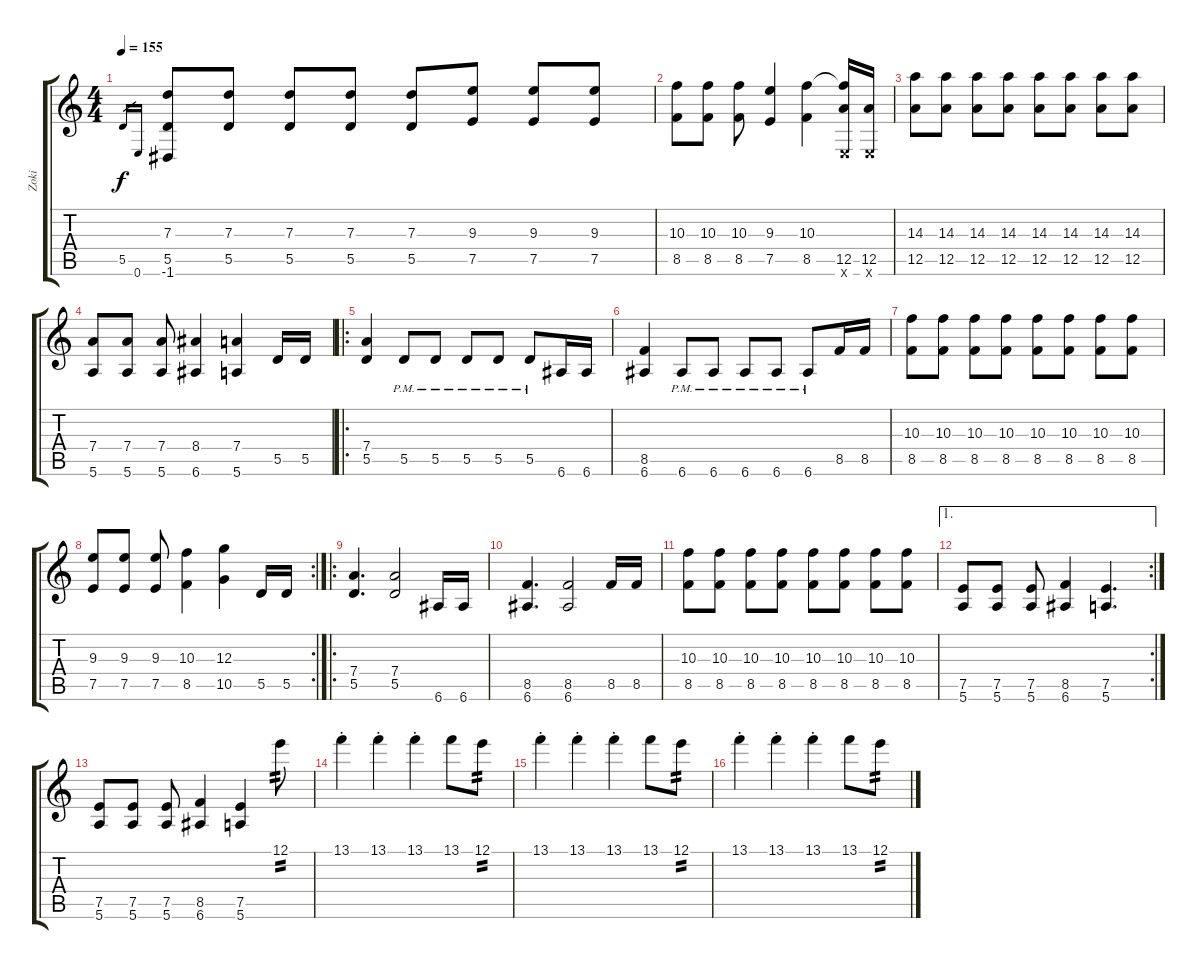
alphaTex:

\track ("Zoki" "Zoki") {instrument distortionguitar}
\staff {score tabs}
\tuning (E4 B3 G3 D3 A2 E2) {hide}
\ts (4 4)
\tempo 155
\clef g2
\ks c
5.5.16{gr dy f} 0.6.16{gr} (7.3 5.5 -1.6).8 (7.3 5.5).8 (7.3 5.5).8 (7.3 5.5).8 (7.3 5.5).8 (9.3 7.5).8 (9.3 7.5).8 (9.3 7.5).8 |
(10.3 8.5).8 (10.3 8.5).8 (10.3 8.5).8 (9.3 7.5).4 (10.3 8.5).4 (10.3{t} 12.5 0.6{x}).16 (12.5 0.6{x}).16 |
(14.3 12.5).8 (14.3 12.5).8 (14.3 12.5).8 (14.3 12.5).8 (14.3 12.5).8 (14.3 12.5).8 (14.3 12.5).8 (14.3 12.5).8 |
(7.4 5.6).8 (7.4 5.6).8 (7.4 5.6).8 (8.4 6.6).4 (7.4 5.6).4 5.5.16 5.5.16 |
\ro
(7.4 5.5).4 5.5{pm}.8 5.5{pm}.8 5.5{pm}.8 5.5{pm}.8 5.5{pm}.8 6.6.16 6.6.16 |
(8.5 6.6).4 6.6{pm}.8 6.6{pm}.8 6.6{pm}.8 6.6{pm}.8 6.6{pm}.8 8.5.16 8.5.16 |
(10.3 8.5).8 (10.3 8.5).8 (10.3 8.5).8 (10.3 8.5).8 (10.3 8.5).8 (10.3 8.5).8 (10.3 8.5).8 (10.3 8.5).8 |
\rc 2
(9.3 7.5).8 (9.3 7.5).8 (9.3 7.5).8 (10.3 8.5).4 (12.3 10.5).4 5.5.16 5.5.16 |
\ro
(7.4 5.5).4{d} (7.4 5.5).2 6.6.16 6.6.16 |
(8.5 6.6).4{d} (8.5 6.6).2 8.5.16 8.5.16 |
(10.3 8.5).8 (10.3 8.5).8 (10.3 8.5).8 (10.3 8.5).8 (10.3 8.5).8 (10.3 8.5).8 (10.3 8.5).8 (10.3 8.5).8 |
\ae 1
\rc 2
(7.5 5.6).8 (7.5 5.6).8 (7.5 5.6).8 (8.5 6.6).4 (7.5 5.6).4{d} |
(7.5 5.6).8 (7.5 5.6).8 (7.5 5.6).8 (8.5 6.6).4 (7.5 5.6).4 12.1.8{tp 2} |
13.1{st}.4 13.1{st}.4 13.1{st}.4 13.1.8 12.1.8{tp 2} |
13.1{st}.4 13.1{st}.4 13.1{st}.4 13.1.8 12.1.8{tp 2} |
13.1{st}.4 13.1{st}.4 13.1{st}.4 13.1.8 12.1.8{tp 2}
